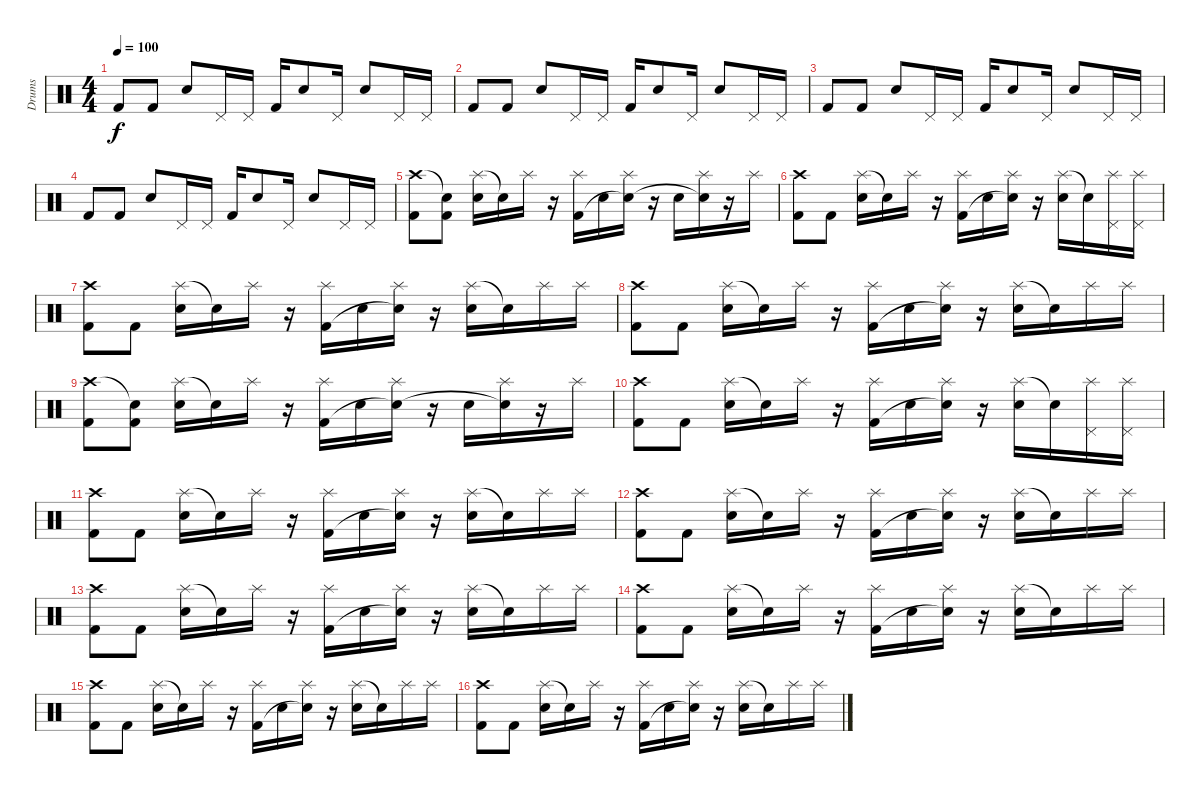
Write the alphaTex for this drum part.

\track ("Drums" "Drums") {instrument percussion}
\staff {score}
\articulation defaults
\ts (4 4)
\tempo 100
\clef neutral
\ks c "Kick (hit) 2".8{dy f} "Kick (hit) 2".8 "Snare (hit) 2".8 "Pedal Hi-Hat (hit)".16 "Pedal Hi-Hat (hit)".16 "Kick (hit) 2".16 "Snare (hit) 2".8 "Pedal Hi-Hat (hit)".16 "Snare (hit) 2".8 "Pedal Hi-Hat (hit)".16 "Pedal Hi-Hat (hit)".16
|
"Kick (hit) 2".8 "Kick (hit) 2".8 "Snare (hit) 2".8 "Pedal Hi-Hat (hit)".16 "Pedal Hi-Hat (hit)".16 "Kick (hit) 2".16 "Snare (hit) 2".8 "Pedal Hi-Hat (hit)".16 "Snare (hit) 2".8 "Pedal Hi-Hat (hit)".16 "Pedal Hi-Hat (hit)".16 |
"Kick (hit) 2".8 "Kick (hit) 2".8 "Snare (hit) 2".8 "Pedal Hi-Hat (hit)".16 "Pedal Hi-Hat (hit)".16 "Kick (hit) 2".16 "Snare (hit) 2".8 "Pedal Hi-Hat (hit)".16 "Snare (hit) 2".8 "Pedal Hi-Hat (hit)".16 "Pedal Hi-Hat (hit)".16 |
"Kick (hit) 2".8 "Kick (hit) 2".8 "Snare (hit) 2".8 "Pedal Hi-Hat (hit)".16 "Pedal Hi-Hat (hit)".16 "Kick (hit) 2".16 "Snare (hit) 2".8 "Pedal Hi-Hat (hit)".16 "Snare (hit) 2".8 "Pedal Hi-Hat (hit)".16 "Pedal Hi-Hat (hit)".16 |
("Crash high (hit)" "Kick (hit) 2").8 ("Snare (hit)"{t} "Kick (hit) 2").8 ("Splash (hit)" "Snare (hit) 2").16 "Snare (hit)"{t}.16 "Splash (hit)".16 r.16 ("Splash (hit)" "Kick (hit) 2").16 "Snare (hit) 2".16 ("Splash (hit)" "Snare (hit)"{t}).16 r.16 "Snare (hit) 2".16 ("Splash (hit)" "Snare (hit)"{t}).16 r.16 "Splash (hit)".16 |
("Crash high (hit)" "Kick (hit) 2").8 "Kick (hit) 2".8 ("Splash (hit)" "Snare (hit) 2").16 "Snare (hit)"{t}.16 "Splash (hit)".16 r.16 ("Splash (hit)" "Kick (hit) 2").16 "Snare (hit) 2".16 ("Splash (hit)" "Snare (hit)"{t}).16 r.16 ("Splash (hit)" "Snare (hit) 2").16 "Snare (hit)"{t}.16 ("Splash (hit)" "Pedal Hi-Hat (hit)").16 ("Splash (hit)" "Pedal Hi-Hat (hit)").16 |
("Crash high (hit)" "Kick (hit) 2").8 "Kick (hit) 2".8 ("Splash (hit)" "Snare (hit) 2").16 "Snare (hit)"{t}.16 "Splash (hit)".16 r.16 ("Splash (hit)" "Kick (hit) 2").16 "Snare (hit) 2".16 ("Splash (hit)" "Snare (hit)"{t}).16 r.16 ("Splash (hit)" "Snare (hit) 2").16 "Snare (hit)"{t}.16 "Splash (hit)".16 "Splash (hit)".16 |
("Crash high (hit)" "Kick (hit) 2").8 "Kick (hit) 2".8 ("Splash (hit)" "Snare (hit) 2").16 "Snare (hit)"{t}.16 "Splash (hit)".16 r.16 ("Splash (hit)" "Kick (hit) 2").16 "Snare (hit) 2".16 ("Splash (hit)" "Snare (hit)"{t}).16 r.16 ("Splash (hit)" "Snare (hit) 2").16 "Snare (hit)"{t}.16 "Splash (hit)".16 "Splash (hit)".16 |
("Crash high (hit)" "Kick (hit) 2").8 ("Snare (hit)"{t} "Kick (hit) 2").8 ("Splash (hit)" "Snare (hit) 2").16 "Snare (hit)"{t}.16 "Splash (hit)".16 r.16 ("Splash (hit)" "Kick (hit) 2").16 "Snare (hit) 2".16 ("Splash (hit)" "Snare (hit)"{t}).16 r.16 "Snare (hit) 2".16 ("Splash (hit)" "Snare (hit)"{t}).16 r.16 "Splash (hit)".16 |
("Crash high (hit)" "Kick (hit) 2").8 "Kick (hit) 2".8 ("Splash (hit)" "Snare (hit) 2").16 "Snare (hit)"{t}.16 "Splash (hit)".16 r.16 ("Splash (hit)" "Kick (hit) 2").16 "Snare (hit) 2".16 ("Splash (hit)" "Snare (hit)"{t}).16 r.16 ("Splash (hit)" "Snare (hit) 2").16 "Snare (hit)"{t}.16 ("Splash (hit)" "Pedal Hi-Hat (hit)").16 ("Splash (hit)" "Pedal Hi-Hat (hit)").16 |
("Crash high (hit)" "Kick (hit) 2").8 "Kick (hit) 2".8 ("Splash (hit)" "Snare (hit) 2").16 "Snare (hit)"{t}.16 "Splash (hit)".16 r.16 ("Splash (hit)" "Kick (hit) 2").16 "Snare (hit) 2".16 ("Splash (hit)" "Snare (hit)"{t}).16 r.16 ("Splash (hit)" "Snare (hit) 2").16 "Snare (hit)"{t}.16 "Splash (hit)".16 "Splash (hit)".16 |
("Crash high (hit)" "Kick (hit) 2").8 "Kick (hit) 2".8 ("Splash (hit)" "Snare (hit) 2").16 "Snare (hit)"{t}.16 "Splash (hit)".16 r.16 ("Splash (hit)" "Kick (hit) 2").16 "Snare (hit) 2".16 ("Splash (hit)" "Snare (hit)"{t}).16 r.16 ("Splash (hit)" "Snare (hit) 2").16 "Snare (hit)"{t}.16 "Splash (hit)".16 "Splash (hit)".16 |
("Crash high (hit)" "Kick (hit) 2").8 "Kick (hit) 2".8 ("Splash (hit)" "Snare (hit) 2").16 "Snare (hit)"{t}.16 "Splash (hit)".16 r.16 ("Splash (hit)" "Kick (hit) 2").16 "Snare (hit) 2".16 ("Splash (hit)" "Snare (hit)"{t}).16 r.16 ("Splash (hit)" "Snare (hit) 2").16 "Snare (hit)"{t}.16 "Splash (hit)".16 "Splash (hit)".16 |
("Crash high (hit)" "Kick (hit) 2").8 "Kick (hit) 2".8 ("Splash (hit)" "Snare (hit) 2").16 "Snare (hit)"{t}.16 "Splash (hit)".16 r.16 ("Splash (hit)" "Kick (hit) 2").16 "Snare (hit) 2".16 ("Splash (hit)" "Snare (hit)"{t}).16 r.16 ("Splash (hit)" "Snare (hit) 2").16 "Snare (hit)"{t}.16 "Splash (hit)".16 "Splash (hit)".16 |
("Crash high (hit)" "Kick (hit) 2").8 "Kick (hit) 2".8 ("Splash (hit)" "Snare (hit) 2").16 "Snare (hit)"{t}.16 "Splash (hit)".16 r.16 ("Splash (hit)" "Kick (hit) 2").16 "Snare (hit) 2".16 ("Splash (hit)" "Snare (hit)"{t}).16 r.16 ("Splash (hit)" "Snare (hit) 2").16 "Snare (hit)"{t}.16 "Splash (hit)".16 "Splash (hit)".16 |
("Crash high (hit)" "Kick (hit) 2").8 "Kick (hit) 2".8 ("Splash (hit)" "Snare (hit) 2").16 "Snare (hit)"{t}.16 "Splash (hit)".16 r.16 ("Splash (hit)" "Kick (hit) 2").16 "Snare (hit) 2".16 ("Splash (hit)" "Snare (hit)"{t}).16 r.16 ("Splash (hit)" "Snare (hit) 2").16 "Snare (hit)"{t}.16 "Splash (hit)".16 "Splash (hit)".16
